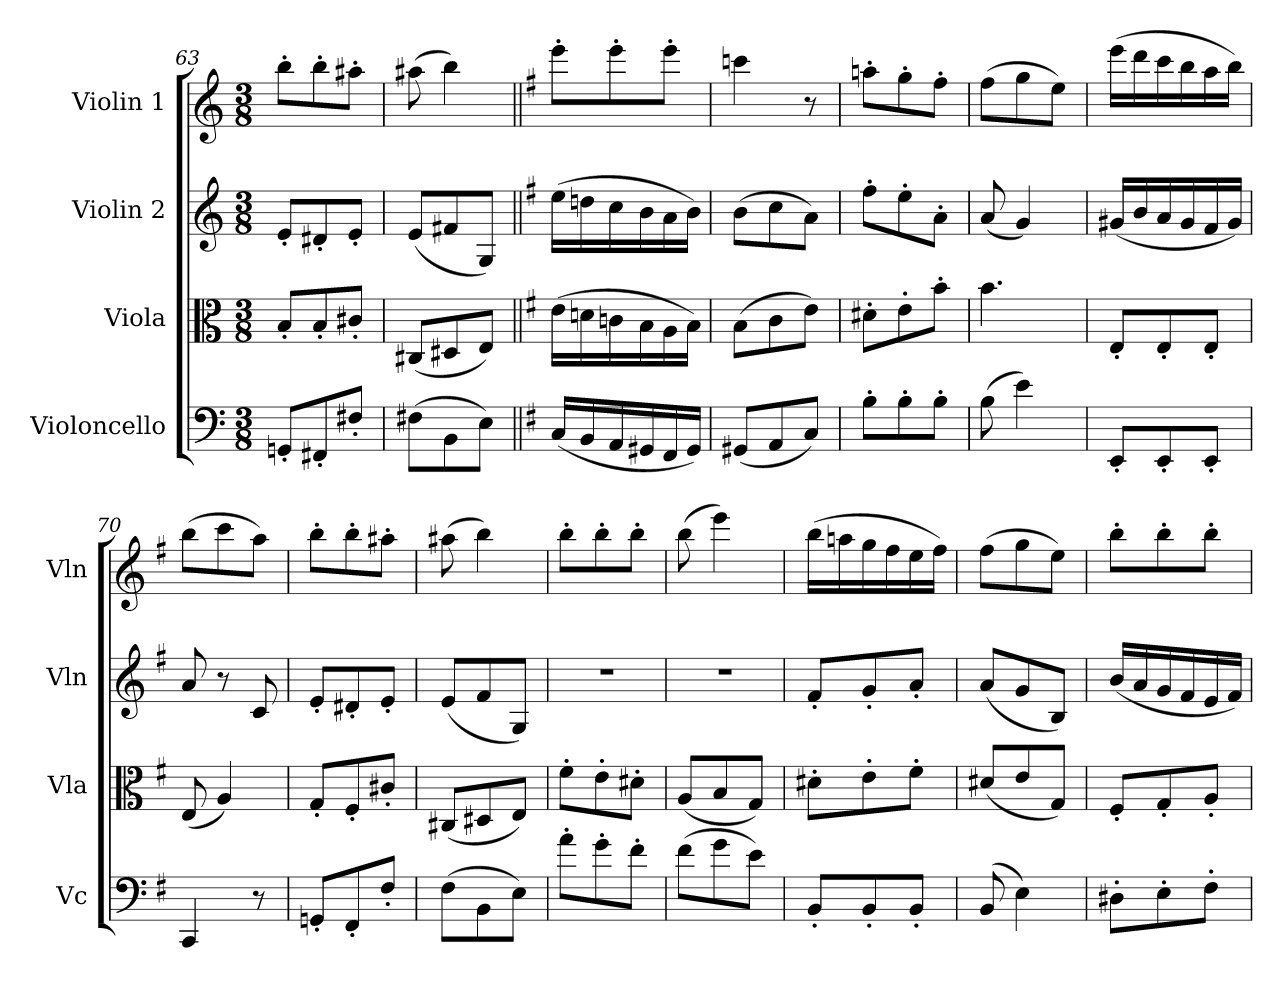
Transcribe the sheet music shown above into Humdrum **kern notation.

**kern	**dynam	**kern	**dynam	**kern	**dynam	**kern	**dynam
*part4	*part4	*part3	*part3	*part2	*part2	*part1	*part1
*staff4	*staff4	*staff3	*staff3	*staff2	*staff2	*staff1	*staff1
*I"Violoncello	*	*I"Viola	*	*I"Violin 2	*	*I"Violin 1	*
*I'Vc	*	*I'Vla	*	*I'Vln	*	*I'Vln	*
*clefF4	*	*clefC3	*	*clefG2	*	*clefG2	*
*k[]	*	*k[]	*	*k[]	*	*k[]	*
*M3/8	*	*M3/8	*	*M3/8	*	*M3/8	*
=63	=63	=63	=63	=63	=63	=63	=63
8GGn'/L	.	8B'/L	.	8e'/L	.	8bb'\L	.
8FF#X'/	.	8B'/	.	8d#X'/	.	8bb'\	.
8F#X'/J	.	8c#X'/J	.	8e'/J	.	8aa#X'\J	.
=64	=64	=64	=64	=64	=64	=64	=64
(8F#X\L	.	(8C#X/L	.	(8e/L	.	(8aa#X\	.
8BB\	.	8D#X/	.	8f#X/	.	4bb\)	.
8E\J)	.	8E/J)	.	8G/J)	.	.	.
=65||	=65||	=65||	=65||	=65||	=65||	=65||	=65||
*k[f#]	*	*k[f#]	*	*k[f#]	*	*k[f#]	*
(16C/LL	.	(16e\LL	.	(16ee\LL	.	8eee'\L	.
16BB/	.	16dn\	.	16ddn\	.	.	.
16AA/	.	16cn\	.	16cc\	.	8eee'\	.
16GG#X/	.	16B\	.	16b\	.	.	.
16FF#/	.	16A\	.	16a\	.	8eee'\J	.
16GG#/JJ)	.	16B\JJ)	.	16b\JJ)	.	.	.
=66	=66	=66	=66	=66	=66	=66	=66
(8GG#X/L	.	(8B\L	.	(8b\L	.	4cccn\	.
8AA/	.	8c\	.	8cc\	.	.	.
8C/J)	.	8e\J)	.	8a\J)	.	8r	.
=67	=67	=67	=67	=67	=67	=67	=67
8B'\L	.	8d#X'\L	.	8ff#'\L	.	8aan'\L	.
8B'\	.	8e'\	.	8ee'\	.	8gg'\	.
8B'\J	.	8b'\J	.	8a'\J	.	8ff#'\J	.
=68	=68	=68	=68	=68	=68	=68	=68
(8B\	.	4.b\	.	(8a/	.	(8ff#\L	.
4e\)	.	.	.	4g/)	.	8gg\	.
.	.	.	.	.	.	8ee\J)	.
!!LO:LB:g=z
=69	=69	=69	=69	=69	=69	=69	=69
8EE'/L	.	8E'/L	.	(16g#X/LL	.	(16eee\LL	.
.	.	.	.	16b/	.	16ddd\	.
8EE'/	.	8E'/	.	16a/	.	16ccc\	.
.	.	.	.	16g#/	.	16bb\	.
8EE'/J	.	8E'/J	.	16f#/	.	16aa\	.
.	.	.	.	16g#/JJ)	.	16bb\JJ)	.
=70	=70	=70	=70	=70	=70	=70	=70
4CC/	.	(8E/	.	8a/	.	(8bb\L	.
.	.	4A/)	.	8r	.	8ccc\	.
8r	.	.	.	8c/	.	8aa\J)	.
=71	=71	=71	=71	=71	=71	=71	=71
!	!LO:DY:b	!	!	!	!	!	!
!	!LO:DY:n=1:b	!	!LO:DY:b	!	!	!	!
!	!	!	!LO:DY:n=1:b	!	!LO:DY:b	!	!
!	!	!	!	!	!LO:DY:n=1:b	!	!LO:DY:b
!	!	!	!	!	!	!	!LO:DY:n=1:b
8GGn'/L	other-dynamics p	8G'/L	other-dynamics p	8e'/L	other-dynamics p	8bb'\L	other-dynamics p
8FF#'/	.	8F#'/	.	8d#X'/	.	8bb'\	.
8F#'/J	.	8c#X'/J	.	8e'/J	.	8aa#X'\J	.
=72	=72	=72	=72	=72	=72	=72	=72
(8F#\L	.	(8C#X/L	.	(8e/L	.	(8aa#X\	.
8BB\	.	8D#X/	.	8f#/	.	4bb\)	.
8E\J)	.	8E/J)	.	8G/J)	.	.	.
=73	=73	=73	=73	=73	=73	=73	=73
8a'\L	.	8f#'\L	.	4.r	.	8bb'\L	.
8g'\	.	8e'\	.	.	.	8bb'\	.
8f#'\J	.	8d#X'\J	.	.	.	8bb'\J	.
=74	=74	=74	=74	=74	=74	=74	=74
(8f#\L	.	(8A/L	.	4.r	.	(8bb\	.
8g\	.	8B/	.	.	.	4eee\)	.
8e\J)	.	8G/J)	.	.	.	.	.
=75	=75	=75	=75	=75	=75	=75	=75
8BB'/L	.	8d#X'\L	.	8f#'/L	.	(16bb\LL	.
.	.	.	.	.	.	16aan\	.
8BB'/	.	8e'\	.	8g'/	.	16gg\	.
.	.	.	.	.	.	16ff#\	.
8BB'/J	.	8f#'\J	.	8a'/J	.	16ee\	.
.	.	.	.	.	.	16ff#\JJ)	.
=76	=76	=76	=76	=76	=76	=76	=76
(8BB/	.	(8d#X/L	.	(8a/L	.	(8ff#\L	.
4E\)	.	8e/	.	8g/	.	8gg\	.
.	.	8G/J)	.	8B/J)	.	8ee\J)	.
=77	=77	=77	=77	=77	=77	=77	=77
8D#X'\L	.	8F#'/L	.	(16b/LL	.	8bb'\L	.
.	.	.	.	16a/	.	.	.
8E'\	.	8G'/	.	16g/	.	8bb'\	.
.	.	.	.	16f#/	.	.	.
8F#'\J	.	8A'/J	.	16e/	.	8bb'\J	.
.	.	.	.	16f#/JJ)	.	.	.
=	=	=	=	=	=	=	=
*-	*-	*-	*-	*-	*-	*-	*-
